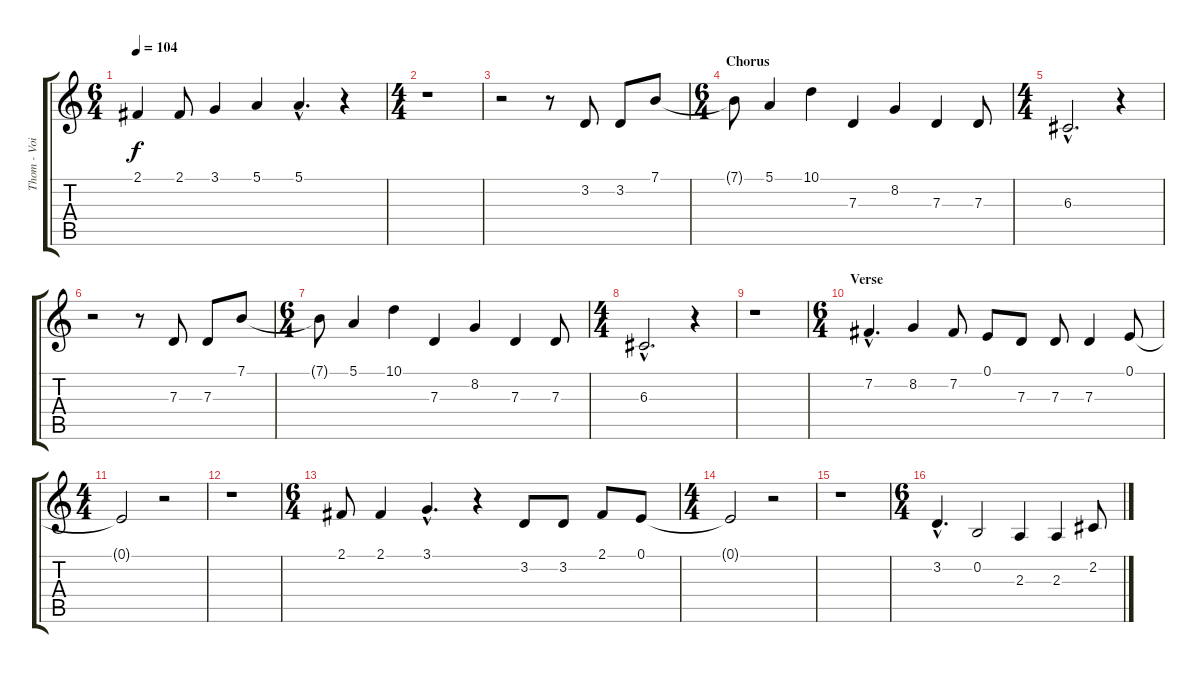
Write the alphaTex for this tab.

\track ("Thom - Voice" "Thom - Voi") {instrument flute}
\staff {score tabs}
\tuning (E4 B3 G3 D3 A2 E2) {hide}
\ts (6 4)
\tempo 104
\clef g2
\ks c
2.1.4{dy f} 2.1.8 3.1.4 5.1.4 5.1{hac}.4{d} r.4 |
\ts (4 4)
r.1 |
r.2 r.8 3.2.8 3.2.8 7.1.8 |
\ts (6 4)
\section ("" "Chorus")
7.1{t}.8 5.1.4 10.1.4 7.3.4 8.2.4 7.3.4 7.3.8 |
\ts (4 4)
6.3{hac}.2{d} r.4 |
r.2 r.8 7.3.8 7.3.8 7.1.8 |
\ts (6 4)
7.1{t}.8 5.1.4 10.1.4 7.3.4 8.2.4 7.3.4 7.3.8 |
\ts (4 4)
6.3{hac}.2{d} r.4 |
r.1 |
\ts (6 4)
\section ("" "Verse")
7.2{hac}.4{d} 8.2.4 7.2.8 0.1.8 7.3.8 7.3.8 7.3.4 0.1.8 |
\ts (4 4)
0.1{t}.2 r.2 |
r.1 |
\ts (6 4)
2.1.8 2.1.4 3.1{hac}.4{d} r.4 3.2.8 3.2.8 2.1.8 0.1.8 |
\ts (4 4)
0.1{t}.2 r.2 |
r.1 |
\ts (6 4)
3.2{hac}.4{d} 0.2.2 2.3.4 2.3.4 2.2.8
